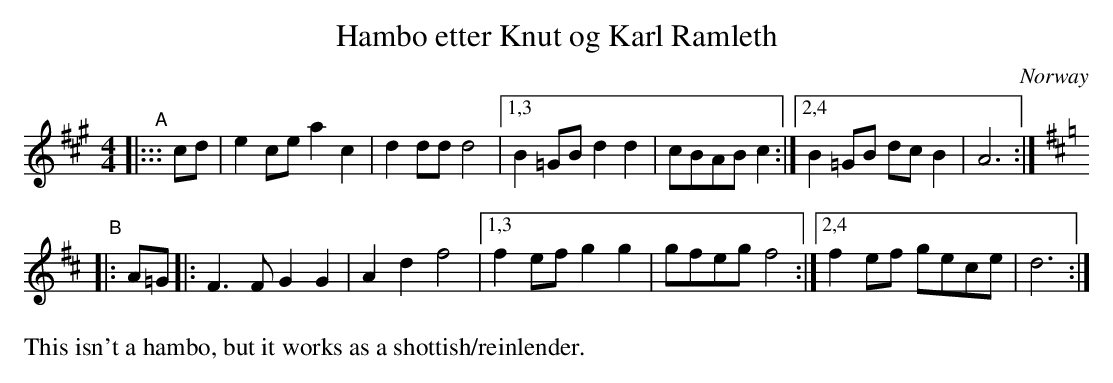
X:1
T: Hambo etter Knut og Karl Ramleth
O: Norway
M: 4/4
L: 1/8
K: A
"^A"|::: cd |\
e2ce a2c2 | d2dd d4 |[1,3 B2=GB d2d2 | cBAB c2 :|[2,4 B2=GB dcB2 | A6 :|[K:=g]
[K:D]"^B"|: A=G |:\
F3F G2G2 | A2d2 f4 |[1,3 f2ef g2g2 | gfeg f4 :|[2,4 f2ef gece | d6 :|
